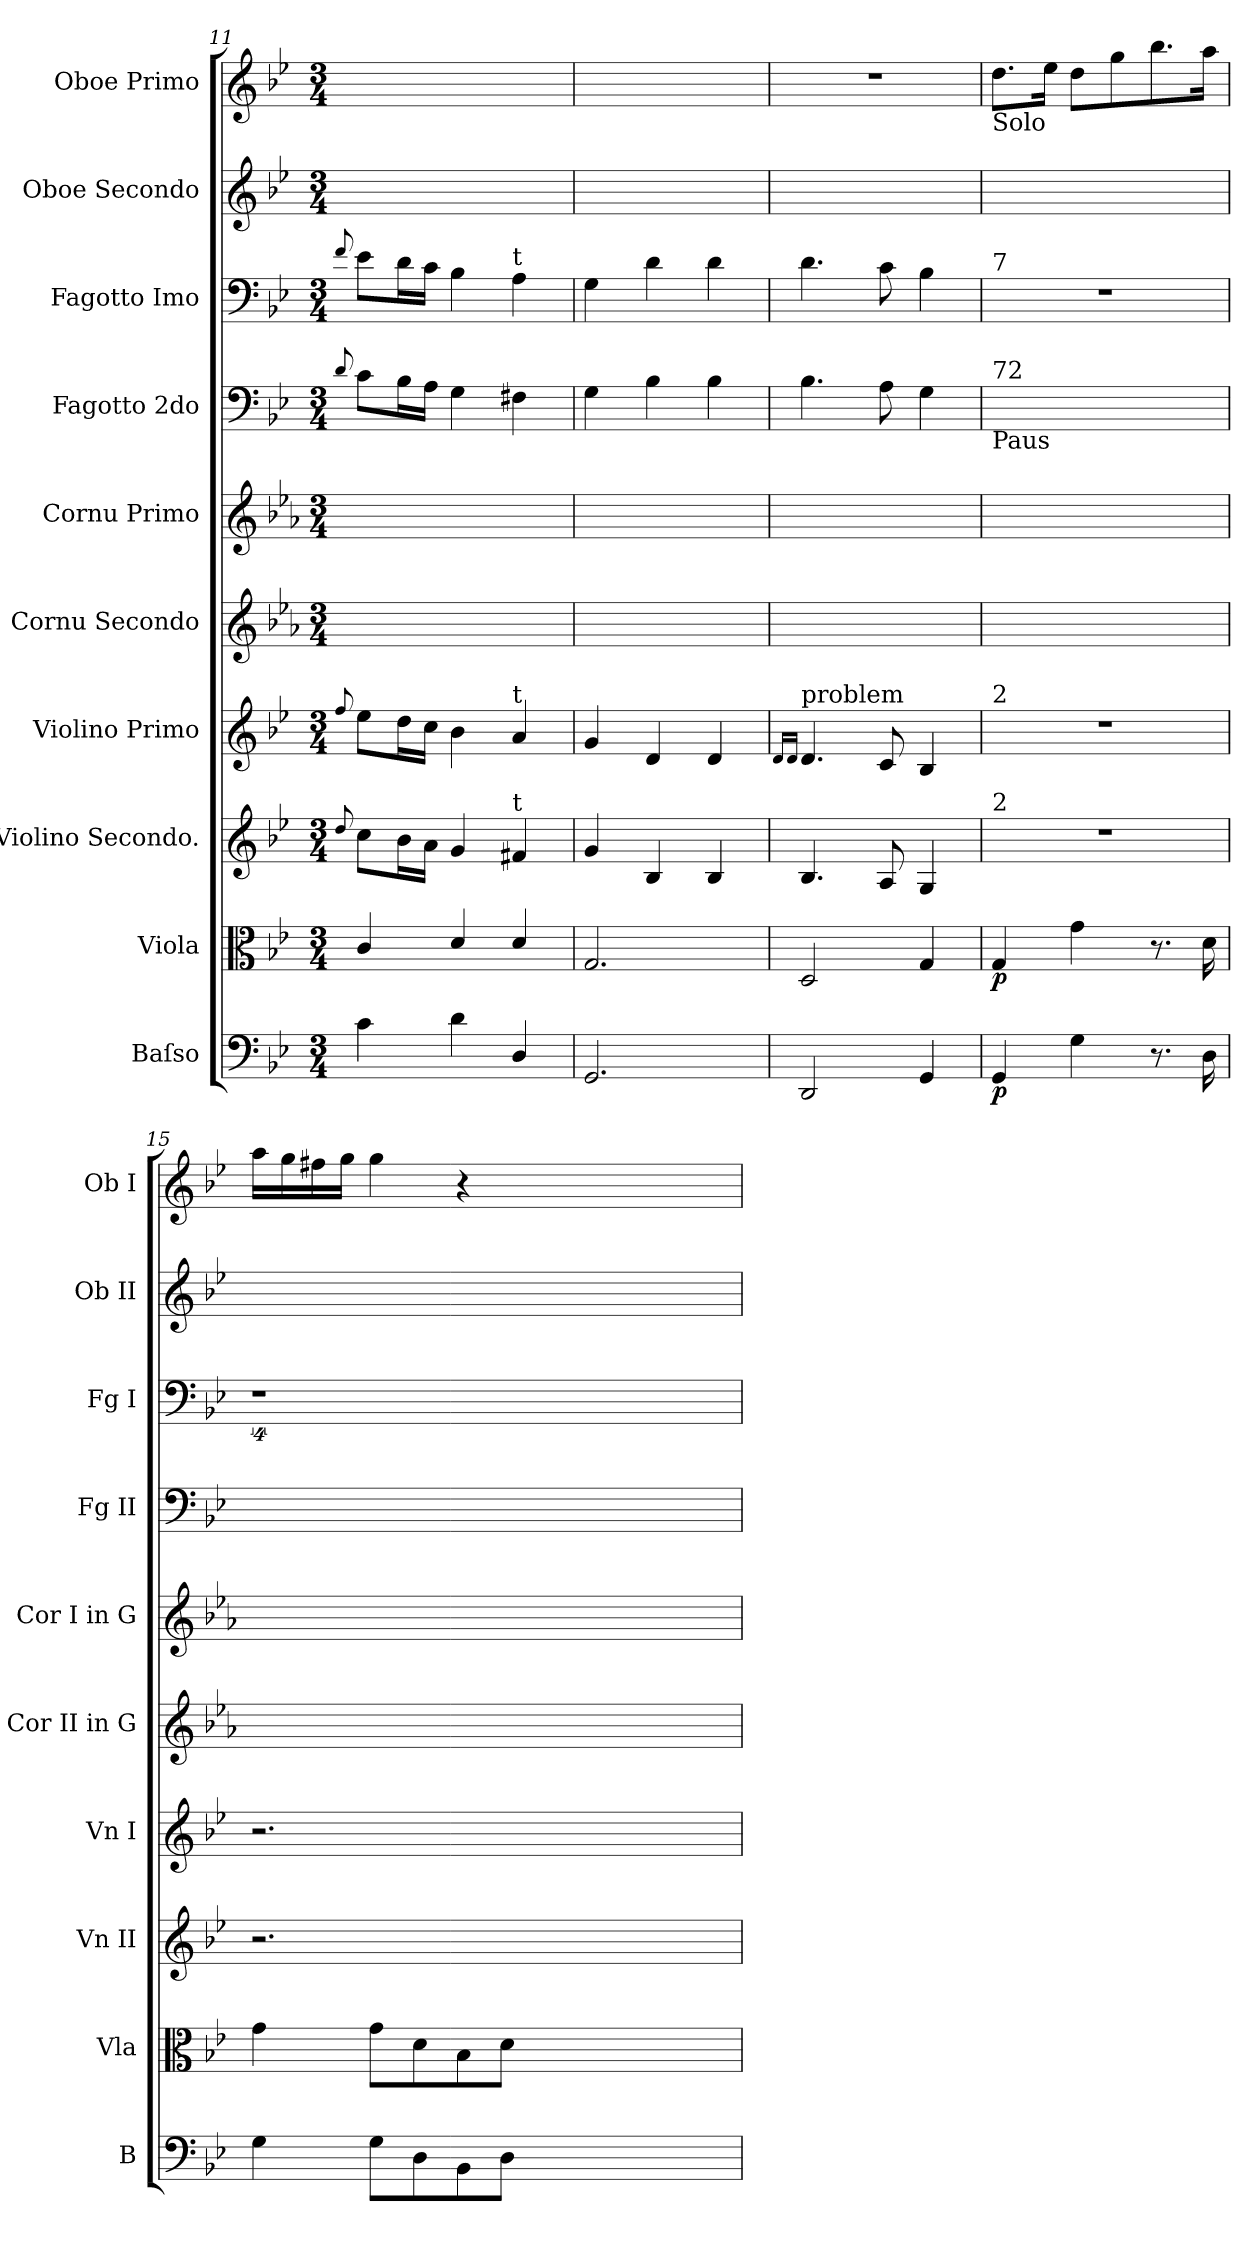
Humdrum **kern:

**kern	**dynam	**kern	**dynam	**kern	**kern	**kern	**kern	**kern	**kern	**kern	**kern
*part10	*part10	*part9	*part9	*part8	*part7	*part6	*part5	*part4	*part3	*part2	*part1
*staff10	*staff10	*staff9	*staff9	*staff8	*staff7	*staff6	*staff5	*staff4	*staff3	*staff2	*staff1
*I"Baſso	*	*I"Viola	*	*I"Violino Secondo.	*I"Violino Primo	*I"Cornu Secondo	*I"Cornu Primo	*I"Fagotto 2do	*I"Fagotto Imo	*I"Oboe Secondo	*I"Oboe Primo
*I'B	*	*I'Vla	*	*I'Vn II	*I'Vn I	*I'Cor II in G	*I'Cor I in G	*I'Fg II	*I'Fg I	*I'Ob II	*I'Ob I
*clefF4	*	*clefC3	*	*clefG2	*clefG2	*clefG2	*clefG2	*clefF4	*clefF4	*clefG2	*clefG2
*	*	*	*	*	*	*ITrd3c5	*ITrd3c5	*	*	*	*
*k[b-e-]	*	*k[b-e-]	*	*k[b-e-]	*k[b-e-]	*k[b-e-]	*k[b-e-]	*k[b-e-]	*k[b-e-]	*k[b-e-]	*k[b-e-]
*B-:	*	*B-:	*	*B-:	*B-:	*	*	*B-:	*B-:	*B-:	*B-:
*M3/4	*	*M3/4	*	*M3/4	*M3/4	*M3/4	*M3/4	*M3/4	*M3/4	*M3/4	*M3/4
=11	=11	=11	=11	=11	=11	=11	=11	=11	=11	=11	=11
.	.	.	.	8qqdd/	8qqff/	.	.	8qqd/	8qqf/	.	.
4c\	.	4c/	.	8cc\L	8ee-\L	2.ryy	2.ryy	8c\L	8e-\L	2.ryy	2.ryy
.	.	.	.	16b-\L	16dd\L	.	.	16B-\L	16d\L	.	.
.	.	.	.	16a\JJ	16cc\JJ	.	.	16A\JJ	16c\JJ	.	.
4d\	.	4d/	.	4g/	4b-\	.	.	4G\	4B-\	.	.
!	!	!	!	!	!	!	!	!	!LO:TX:a:t=t	!	!
!	!	!	!	!	!LO:TX:a:t=t	!	!	!	!	!	!
!	!	!	!	!LO:TX:a:t=t	!	!	!	!	!	!	!
4D/	.	4d/	.	4f#X/	4a/	.	.	4F#X\	4A\	.	.
=12	=12	=12	=12	=12	=12	=12	=12	=12	=12	=12	=12
2.GG/	.	2.G/	.	4g/	4g/	2.ryy	2.ryy	4G\	4G\	2.ryy	2.ryy
.	.	.	.	4B-/	4d/	.	.	4B-\	4d\	.	.
.	.	.	.	4B-/	4d/	.	.	4B-\	4d\	.	.
=13	=13	=13	=13	=13	=13	=13	=13	=13	=13	=13	=13
.	.	.	.	.	16qqd/LL	.	.	.	.	.	.
.	.	.	.	.	16qqd/JJ	.	.	.	.	.	.
!	!	!	!	!	!LO:TX:a:t=problem	!	!	!	!	!	!
2DD/	.	2D/	.	4.B-/	4.d/	2.ryy	2.ryy	4.B-\	4.d\	2.ryy	2.r
.	.	.	.	8A/	8c/	.	.	8A\	8c\	.	.
4GG/	.	4G/	.	4G/	4B-/	.	.	4G\	4B-\	.	.
=14	=14	=14	=14	=14	=14	=14	=14	=14	=14	=14	=14
!	!	!	!	!	!	!	!	!	!	!	!LO:TX:b:t=Solo
!	!	!	!	!	!	!	!	!	!LO:TX:a:t=7	!	!
!	!	!	!	!	!	!	!	!LO:TX:a:t=72	!	!	!
!	!	!	!	!	!	!	!	!LO:TX:b:t=Paus	!	!	!
!	!	!	!	!	!LO:TX:a:t=2	!	!	!	!	!	!
!	!	!	!	!LO:TX:a:t=2	!	!	!	!	!	!	!
4GG/	p	4G/	p	2.r	2.r	2.ryy	2.ryy	2.ryy	2.r	2.ryy	8.dd\L
.	.	.	.	.	.	.	.	.	.	.	16ee-\Jk
4G\	.	4g\	.	.	.	.	.	.	.	.	8dd\L
.	.	.	.	.	.	.	.	.	.	.	8gg\
8.r	.	8.r	.	.	.	.	.	.	.	.	8.bb-\
16D\	.	16d\	.	.	.	.	.	.	.	.	16aa\Jk
=15	=15	=15	=15	=15	=15	=15	=15	=15	=15	=15	=15
4G\	.	4g\	.	2.r	2.r	2.ryy	2.ryy	2.ryy	4%9r	2.ryy	16aa\LL
.	.	.	.	.	.	.	.	.	.	.	16gg\
.	.	.	.	.	.	.	.	.	.	.	16ff#X\
.	.	.	.	.	.	.	.	.	.	.	16gg\JJ
8G\L	.	8g\L	.	.	.	.	.	.	.	.	4gg\
8D\	.	8d\	.	.	.	.	.	.	.	.	.
8BB-\	.	8B-\	.	.	.	.	.	.	.	.	4r
8D\J	.	8d\J	.	.	.	.	.	.	.	.	.
1.ryy	.	1.ryy	.	1.ryy	1.ryy	1.ryy	1.ryy	1.ryy	.	1.ryy	1.ryy
=	=	=	=	=	=	=	=	=	=	=	=
*-	*-	*-	*-	*-	*-	*-	*-	*-	*-	*-	*-
